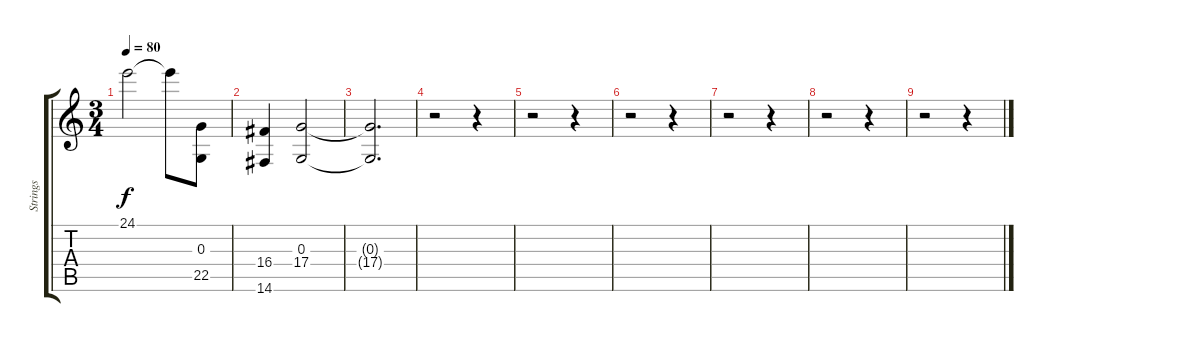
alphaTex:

\track ("Strings" "Strings") {instrument stringensemble1}
\staff {score tabs}
\tuning (E4 B3 G3 D3 A2 E2) {hide}
\ts (3 4)
\tempo 80
\clef g2
\ks c
24.1.2{dy f} 24.1{t}.8 (0.3 22.5).8 |
(16.4 14.6).4 (0.3 17.4).2 |
(0.3{t} 17.4{t}).2{d} |
r.2 r.4 |
r.2 r.4 |
r.2 r.4 |
r.2 r.4 |
r.2 r.4 |
r.2 r.4
